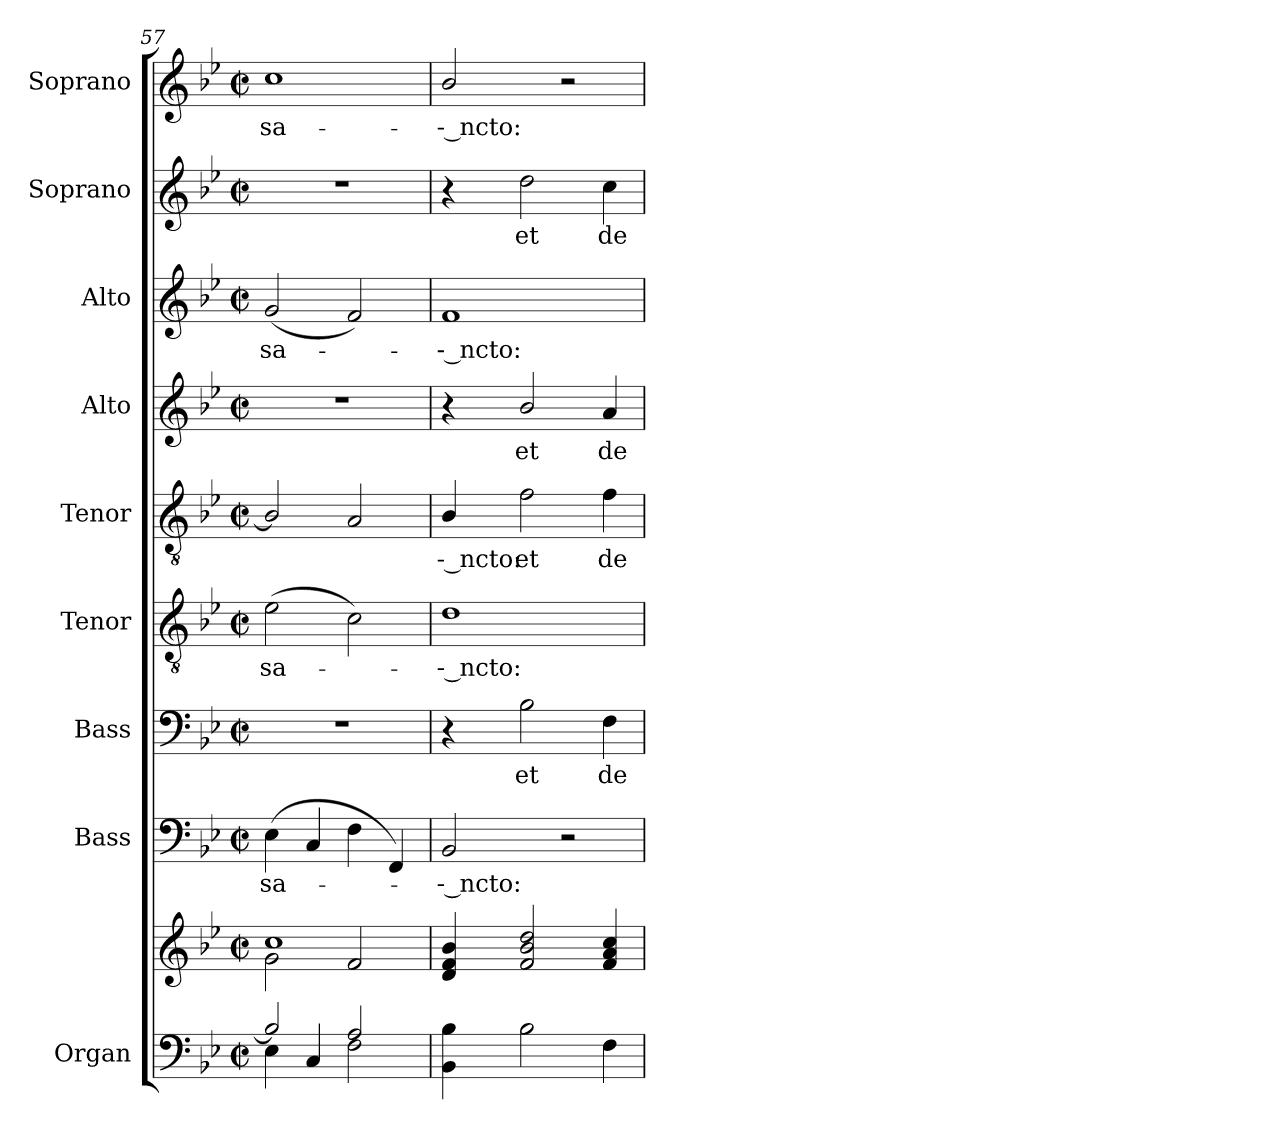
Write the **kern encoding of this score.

**kern	**kern	**kern	**text	**kern	**text	**kern	**text	**kern	**text	**kern	**text	**kern	**text	**kern	**text	**kern	**text
*part9	*part9	*part8	*part8	*part7	*part7	*part6	*part6	*part5	*part5	*part4	*part4	*part3	*part3	*part2	*part2	*part1	*part1
*staff10	*staff9	*staff8	*staff8	*staff7	*staff7	*staff6	*staff6	*staff5	*staff5	*staff4	*staff4	*staff3	*staff3	*staff2	*staff2	*staff1	*staff1
*I"Organ	*	*I"Bass	*	*I"Bass	*	*I"Tenor	*	*I"Tenor	*	*I"Alto	*	*I"Alto	*	*I"Soprano	*	*I"Soprano	*
*I'Organ.	*	*I'B.	*	*I'B.	*	*I'T.	*	*I'T.	*	*I'A.	*	*I'A.	*	*I'S.	*	*I'S.	*
*clefF4	*clefG2	*clefF4	*	*clefF4	*	*clefGv2	*	*clefGv2	*	*clefG2	*	*clefG2	*	*clefG2	*	*clefG2	*
*	*	*	*	*	*	*ITrd7c12	*	*ITrd7c12	*	*	*	*	*	*	*	*	*
*k[b-e-]	*k[b-e-]	*k[b-e-]	*	*k[b-e-]	*	*k[b-e-]	*	*k[b-e-]	*	*k[b-e-]	*	*k[b-e-]	*	*k[b-e-]	*	*k[b-e-]	*
*B-:	*B-:	*B-:	*	*B-:	*	*B-:	*	*B-:	*	*B-:	*	*B-:	*	*B-:	*	*B-:	*
*M2/2	*M2/2	*M2/2	*	*M2/2	*	*M2/2	*	*M2/2	*	*M2/2	*	*M2/2	*	*M2/2	*	*M2/2	*
*met(c|)	*met(c|)	*met(c|)	*	*met(c|)	*	*met(c|)	*	*met(c|)	*	*met(c|)	*	*met(c|)	*	*met(c|)	*	*met(c|)	*
=57	=57	=57	=57	=57	=57	=57	=57	=57	=57	=57	=57	=57	=57	=57	=57	=57	=57
*^	*^	*	*	*	*	*	*	*	*	*	*	*	*	*	*	*	*
!	!	!	!	!	!LO:LY:b:color=#000000	!	!	!	!	!	!	!	!	!	!	!	!	!	!
!	!	!	!	!	!	!	!	!	!LO:LY:b:color=#000000	!	!	!	!	!	!	!	!	!	!
!	!	!	!	!	!	!	!	!	!	!	!	!	!	!	!LO:LY:b:color=#000000	!	!	!	!
!	!	!	!	!	!	!	!	!	!	!	!	!	!	!	!	!	!	!	!LO:LY:b:color=#000000
2B-i/]	4E-i\	1cci	2gi\	(4E-i\	sa-	1r	.	(2E-i\	sa-	2BB-i/]	.	1r	.	(2gi/	sa-	1r	.	1cci	sa-
.	4Ci/	.	.	4Ci/	.	.	.	.	.	.	.	.	.	.	.	.	.	.	.
2Ai/	2Fi\	.	2fi/	4Fi\	.	.	.	2Ci\)	.	2AAi/	.	.	.	2fi/)	.	.	.	.	.
.	.	.	.	4FFi/)	.	.	.	.	.	.	.	.	.	.	.	.	.	.	.
*v	*v	*	*	*	*	*	*	*	*	*	*	*	*	*	*	*	*	*	*
*	*v	*v	*	*	*	*	*	*	*	*	*	*	*	*	*	*	*	*
!!LO:PB:g=z
=58	=58	=58	=58	=58	=58	=58	=58	=58	=58	=58	=58	=58	=58	=58	=58	=58	=58
!	!	!	!LO:LY:b:color=#000000	!	!	!	!	!	!	!	!	!	!	!	!	!	!
!	!	!	!	!	!	!	!LO:LY:b:color=#000000	!	!	!	!	!	!	!	!	!	!
!	!	!	!	!	!	!	!	!	!LO:LY:b:color=#000000	!	!	!	!	!	!	!	!
!	!	!	!	!	!	!	!	!	!	!	!	!	!LO:LY:b:color=#000000	!	!	!	!
!	!	!	!	!	!	!	!	!	!	!	!	!	!	!	!	!	!LO:LY:b:color=#000000
4BB-i\ 4B-i	4di/ 4fi 4b-i	2BB-i/	-- ncto:	4r	.	1Di	-- ncto:	4BB-i/	-- ncto:	4r	.	1fi	-- ncto:	4r	.	2b-i/	-- ncto:
!	!	!	!	!	!LO:LY:b:color=#000000	!	!	!	!	!	!	!	!	!	!	!	!
!	!	!	!	!	!	!	!	!	!LO:LY:b:color=#000000	!	!	!	!	!	!	!	!
!	!	!	!	!	!	!	!	!	!	!	!LO:LY:b:color=#000000	!	!	!	!	!	!
!	!	!	!	!	!	!	!	!	!	!	!	!	!	!	!LO:LY:b:color=#000000	!	!
2B-i\	2fi/ 2b-i 2ddi	.	.	2B-i\	et	.	.	2Fi\	et	2b-i/	et	.	.	2ddi\	et	.	.
.	.	2r	.	.	.	.	.	.	.	.	.	.	.	.	.	2r	.
!	!	!	!	!	!LO:LY:b:color=#000000	!	!	!	!	!	!	!	!	!	!	!	!
!	!	!	!	!	!	!	!	!	!LO:LY:b:color=#000000	!	!	!	!	!	!	!	!
!	!	!	!	!	!	!	!	!	!	!	!LO:LY:b:color=#000000	!	!	!	!	!	!
!	!	!	!	!	!	!	!	!	!	!	!	!	!	!	!LO:LY:b:color=#000000	!	!
4Fi\	4fi/ 4ai 4cci	.	.	4Fi\	de	.	.	4Fi\	de	4ai/	de	.	.	4cci\	de	.	.
=	=	=	=	=	=	=	=	=	=	=	=	=	=	=	=	=	=
*-	*-	*-	*-	*-	*-	*-	*-	*-	*-	*-	*-	*-	*-	*-	*-	*-	*-
